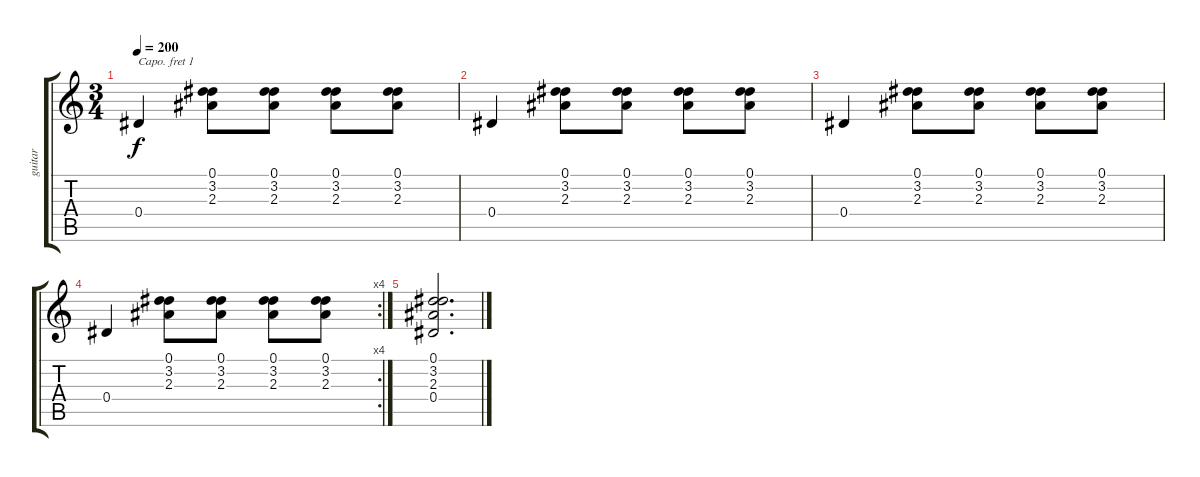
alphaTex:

\track ("guitar" "guitar") {instrument acousticguitarsteel}
\staff {score tabs}
\capo 1
\tuning (D4 B3 G3 D3 A2 E2) {hide}
\ts (3 4)
\tempo 200
\clef g2
\ks c
0.4.4{dy f} (0.1 3.2 2.3).8 (0.1 3.2 2.3).8 (0.1 3.2 2.3).8 (0.1 3.2 2.3).8 |
0.4.4 (0.1 3.2 2.3).8 (0.1 3.2 2.3).8 (0.1 3.2 2.3).8 (0.1 3.2 2.3).8 |
0.4.4 (0.1 3.2 2.3).8 (0.1 3.2 2.3).8 (0.1 3.2 2.3).8 (0.1 3.2 2.3).8 |
\rc 4
0.4.4 (0.1 3.2 2.3).8 (0.1 3.2 2.3).8 (0.1 3.2 2.3).8 (0.1 3.2 2.3).8 |
(0.1 3.2 2.3 0.4).2{d}
